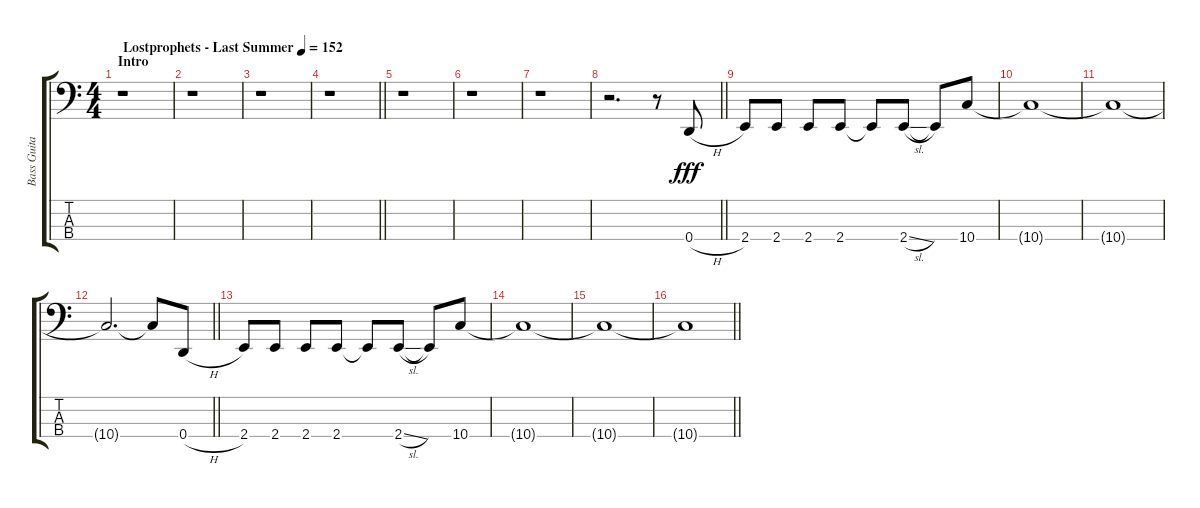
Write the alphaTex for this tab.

\track ("Bass Guitar" "Bass Guita") {instrument electricbasspick}
\staff {score tabs}
\tuning (G2 D2 A1 D1) {hide}
\ts (4 4)
\section ("" "Intro")
\tempo (152 "Lostprophets - Last Summer")
\clef f4
\ks c
r.1{dy fff instrument electricbasspick} |
r.1 |
r.1 |
\barLineRight lightlight
r.1 |
r.1 |
r.1 |
r.1 |
\barLineRight lightlight
r.2{d} r.8 0.4{h}.8 |
2.4.8 2.4.8 2.4.8 2.4.8 2.4{t}.8 2.4{sl}.8 2.4{t}.8 10.4.8 |
10.4{t}.1 |
10.4{t}.1 |
\barLineRight lightlight
10.4{t}.2{d} 10.4{t}.8 0.4{h}.8 |
2.4.8 2.4.8 2.4.8 2.4.8 2.4{t}.8 2.4{sl}.8 2.4{t}.8 10.4.8 |
10.4{t}.1 |
10.4{t}.1 |
\barLineRight lightlight
10.4{t}.1
